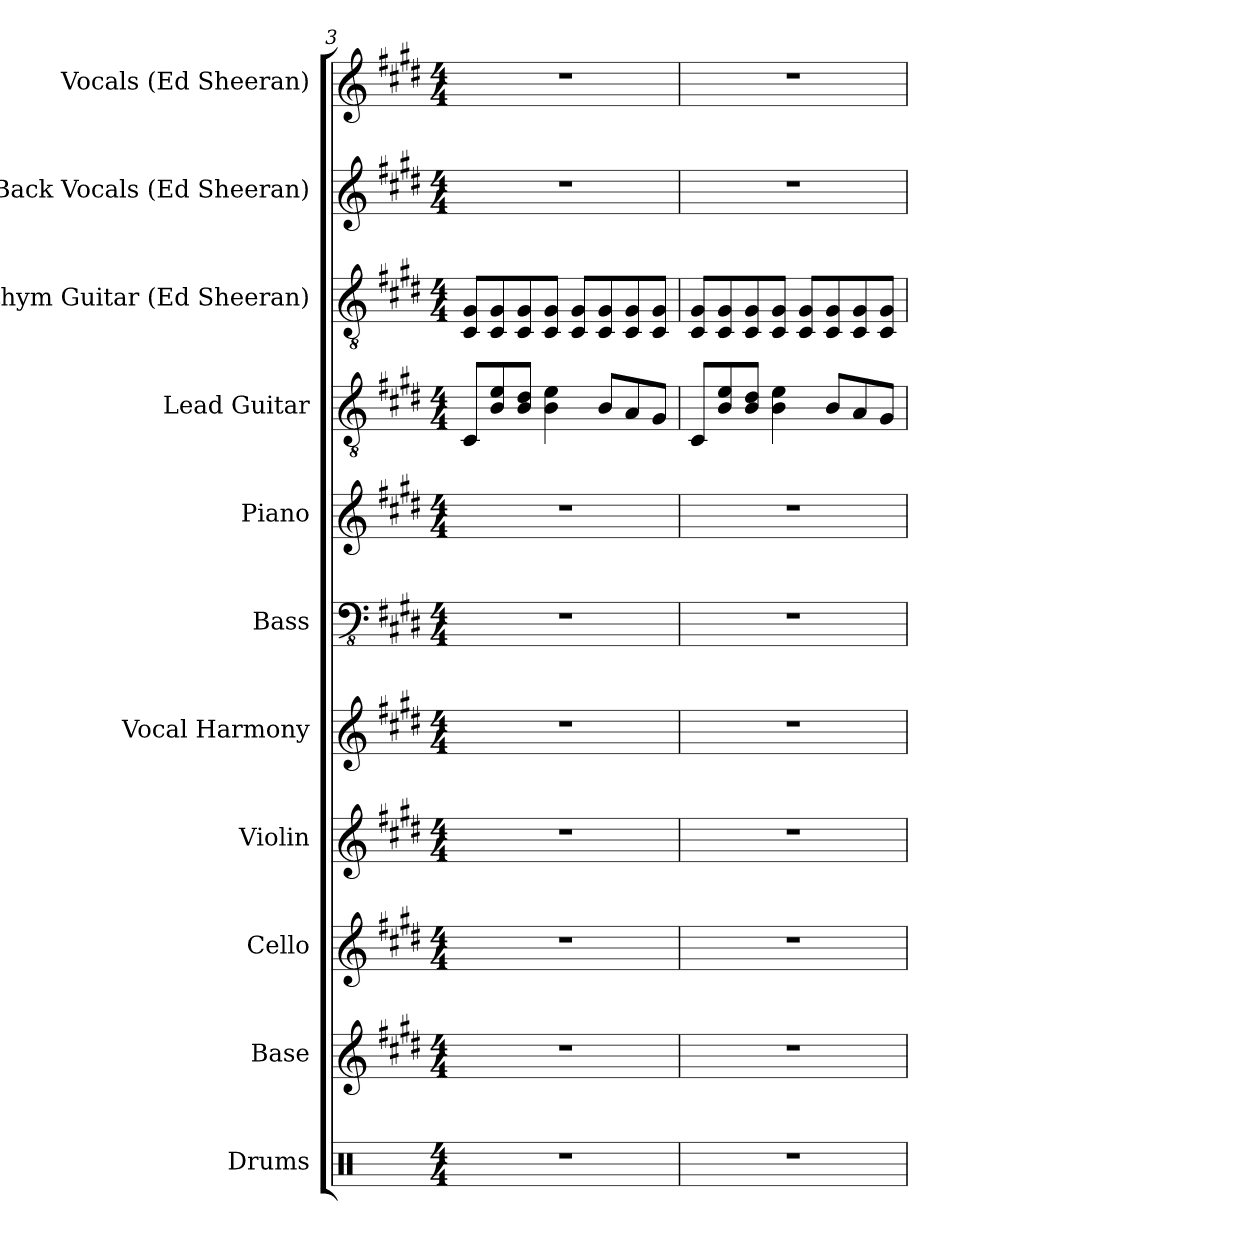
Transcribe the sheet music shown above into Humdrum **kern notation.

**kern	**kern	**kern	**kern	**kern	**kern	**kern	**kern	**kern	**kern	**kern
*part11	*part10	*part9	*part8	*part7	*part6	*part5	*part4	*part3	*part2	*part1
*staff11	*staff10	*staff9	*staff8	*staff7	*staff6	*staff5	*staff4	*staff3	*staff2	*staff1
*I"Drums	*I"Base	*I"Cello	*I"Violin	*I"Vocal Harmony	*I"Bass	*I"Piano	*I"Lead Guitar	*I"Rythym Guitar (Ed Sheeran)	*I"Back Vocals (Ed Sheeran)	*I"Vocals (Ed Sheeran)
*	*	*	*I'Vln	*I'V	*	*I'Pno	*	*	*	*
*clefX	*clefG2	*clefG2	*clefG2	*clefG2	*clefFv4	*clefG2	*clefGv2	*clefGv2	*clefG2	*clefG2
*k[]	*k[f#c#g#d#]	*k[f#c#g#d#]	*k[f#c#g#d#]	*k[f#c#g#d#]	*k[f#c#g#d#]	*k[f#c#g#d#]	*k[f#c#g#d#]	*k[f#c#g#d#]	*k[f#c#g#d#]	*k[f#c#g#d#]
*M4/4	*M4/4	*M4/4	*M4/4	*M4/4	*M4/4	*M4/4	*M4/4	*M4/4	*M4/4	*M4/4
=3	=3	=3	=3	=3	=3	=3	=3	=3	=3	=3
1r	1r	1r	1r	1r	1r	1r	8C#/L	8C#/ 8G#/L	1r	1r
.	.	.	.	.	.	.	8B/ 8e/	8C#/ 8G#/	.	.
.	.	.	.	.	.	.	8B/ 8d#/J	8C#/ 8G#/	.	.
.	.	.	.	.	.	.	4B\ 4e\	8C#/ 8G#/J	.	.
.	.	.	.	.	.	.	.	8C#/ 8G#/L	.	.
.	.	.	.	.	.	.	8B/L	8C#/ 8G#/	.	.
.	.	.	.	.	.	.	8A/	8C#/ 8G#/	.	.
.	.	.	.	.	.	.	8G#/J	8C#/ 8G#/J	.	.
!!LO:PB:g=z
=4	=4	=4	=4	=4	=4	=4	=4	=4	=4	=4
1r	1r	1r	1r	1r	1r	1r	8C#/L	8C#/ 8G#/L	1r	1r
.	.	.	.	.	.	.	8B/ 8e/	8C#/ 8G#/	.	.
.	.	.	.	.	.	.	8B/ 8d#/J	8C#/ 8G#/	.	.
.	.	.	.	.	.	.	4B\ 4e\	8C#/ 8G#/J	.	.
.	.	.	.	.	.	.	.	8C#/ 8G#/L	.	.
.	.	.	.	.	.	.	8B/L	8C#/ 8G#/	.	.
.	.	.	.	.	.	.	8A/	8C#/ 8G#/	.	.
.	.	.	.	.	.	.	8G#/J	8C#/ 8G#/J	.	.
=	=	=	=	=	=	=	=	=	=	=
*-	*-	*-	*-	*-	*-	*-	*-	*-	*-	*-
